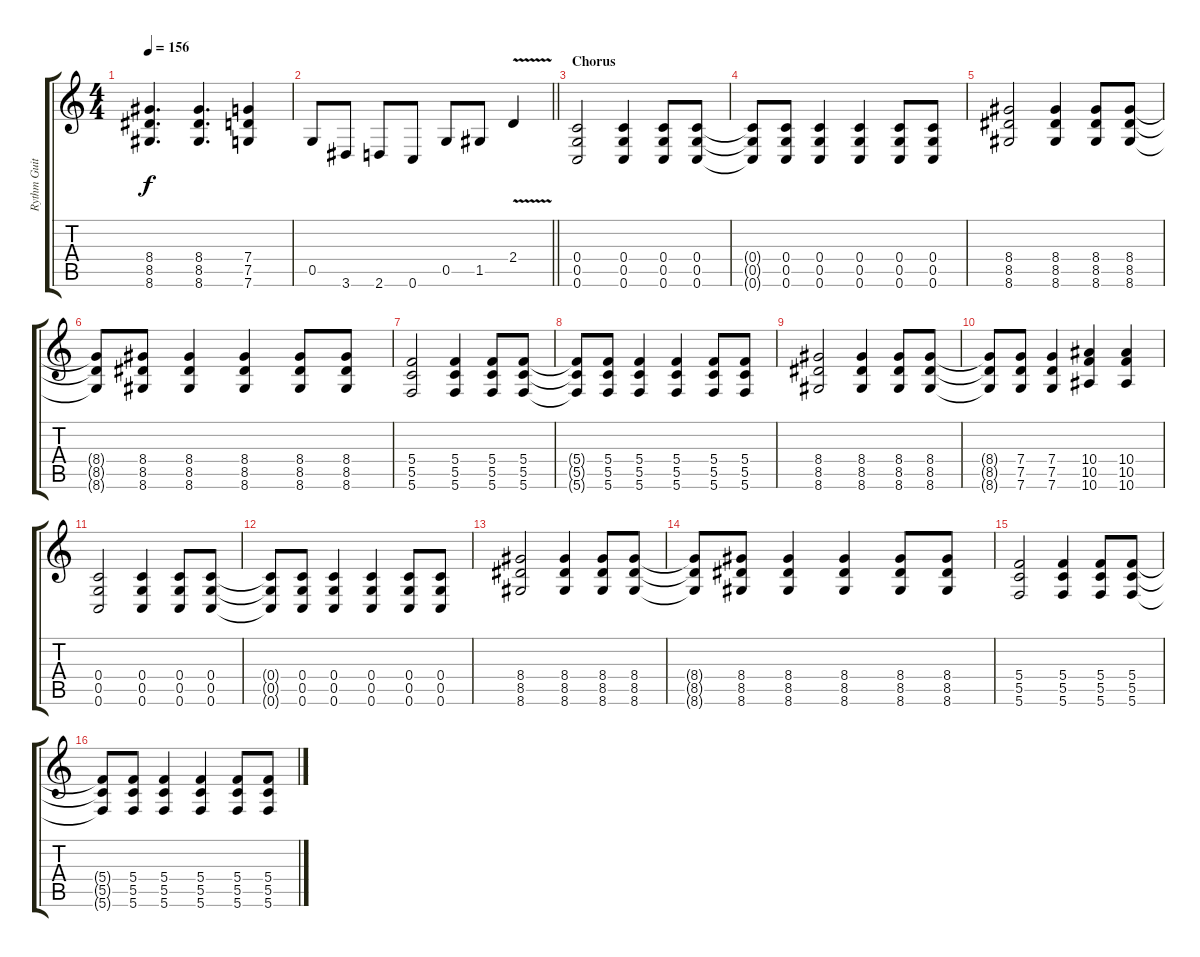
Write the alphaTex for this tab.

\track ("Rythm Guitar" "Rythm Guit") {instrument distortionguitar}
\staff {score tabs}
\tuning (D4 A3 F3 C3 G2 C2) {hide}
\ts (4 4)
\tempo 156
\clef g2
\ks c
(8.4 8.5 8.6).4{d dy f} (8.4 8.5 8.6).4{d} (7.4 7.5 7.6).4 |
\barLineRight lightlight
0.5.8 3.6.8 2.6.8 0.6.8 0.5.8 1.5.8 2.4{v}.4 |
\section ("" "Chorus")
(0.4 0.5 0.6).2 (0.4 0.5 0.6).4 (0.4 0.5 0.6).8 (0.4 0.5 0.6).8 |
(0.4{t} 0.5{t} 0.6{t}).8 (0.4 0.5 0.6).8 (0.4 0.5 0.6).4 (0.4 0.5 0.6).4 (0.4 0.5 0.6).8 (0.4 0.5 0.6).8 |
(8.4 8.5 8.6).2 (8.4 8.5 8.6).4 (8.4 8.5 8.6).8 (8.4 8.5 8.6).8 |
(8.4{t} 8.5{t} 8.6{t}).8 (8.4 8.5 8.6).8 (8.4 8.5 8.6).4 (8.4 8.5 8.6).4 (8.4 8.5 8.6).8 (8.4 8.5 8.6).8 |
(5.4 5.5 5.6).2 (5.4 5.5 5.6).4 (5.4 5.5 5.6).8 (5.4 5.5 5.6).8 |
(5.4{t} 5.5{t} 5.6{t}).8 (5.4 5.5 5.6).8 (5.4 5.5 5.6).4 (5.4 5.5 5.6).4 (5.4 5.5 5.6).8 (5.4 5.5 5.6).8 |
(8.4 8.5 8.6).2 (8.4 8.5 8.6).4 (8.4 8.5 8.6).8 (8.4 8.5 8.6).8 |
(8.4{t} 8.5{t} 8.6{t}).8 (7.4 7.5 7.6).8 (7.4 7.5 7.6).4 (10.4 10.5 10.6).4 (10.4 10.5 10.6).4 |
(0.4 0.5 0.6).2 (0.4 0.5 0.6).4 (0.4 0.5 0.6).8 (0.4 0.5 0.6).8 |
(0.4{t} 0.5{t} 0.6{t}).8 (0.4 0.5 0.6).8 (0.4 0.5 0.6).4 (0.4 0.5 0.6).4 (0.4 0.5 0.6).8 (0.4 0.5 0.6).8 |
(8.4 8.5 8.6).2 (8.4 8.5 8.6).4 (8.4 8.5 8.6).8 (8.4 8.5 8.6).8 |
(8.4{t} 8.5{t} 8.6{t}).8 (8.4 8.5 8.6).8 (8.4 8.5 8.6).4 (8.4 8.5 8.6).4 (8.4 8.5 8.6).8 (8.4 8.5 8.6).8 |
(5.4 5.5 5.6).2 (5.4 5.5 5.6).4 (5.4 5.5 5.6).8 (5.4 5.5 5.6).8 |
(5.4{t} 5.5{t} 5.6{t}).8 (5.4 5.5 5.6).8 (5.4 5.5 5.6).4 (5.4 5.5 5.6).4 (5.4 5.5 5.6).8 (5.4 5.5 5.6).8
